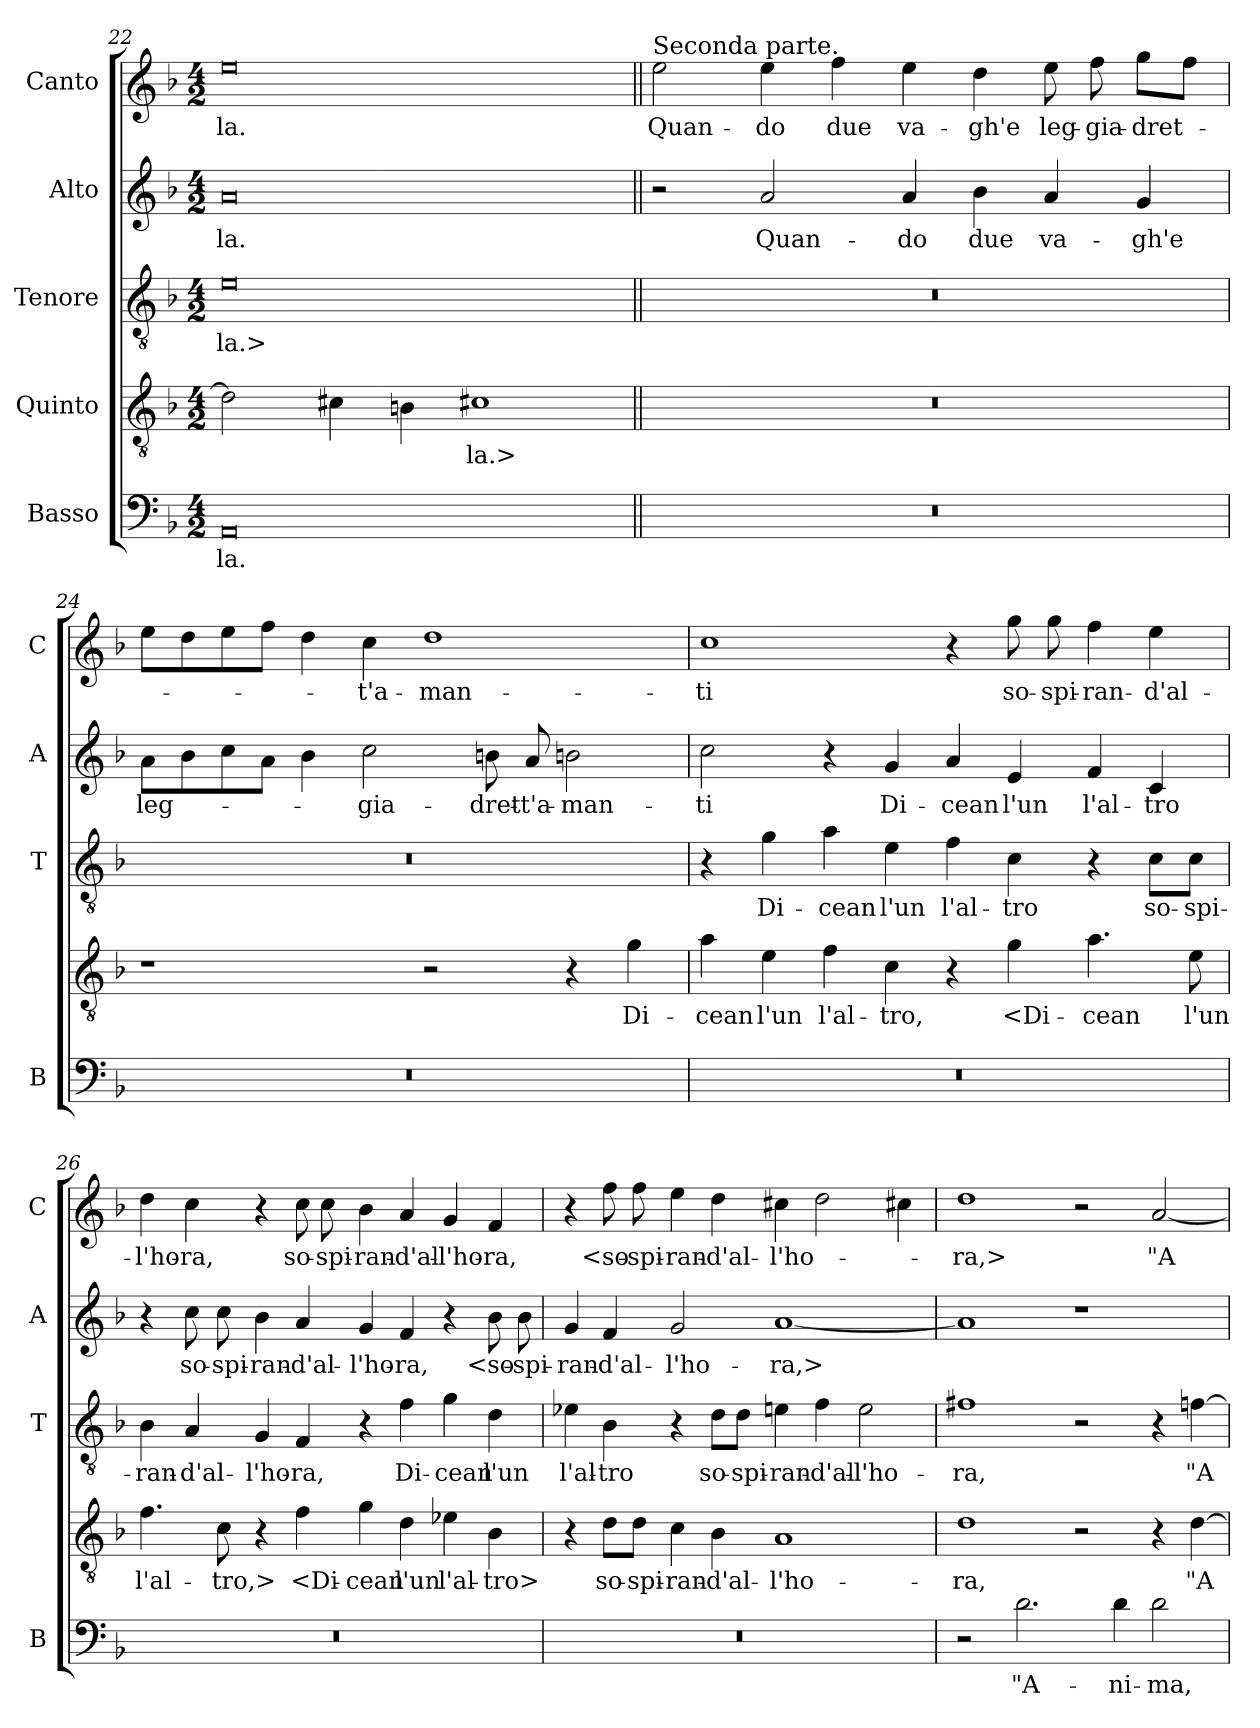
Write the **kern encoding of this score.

**kern	**text	**kern	**text	**kern	**text	**kern	**text	**kern	**text
*part5	*part5	*part4	*part4	*part3	*part3	*part2	*part2	*part1	*part1
*staff5	*staff5	*staff4	*staff4	*staff3	*staff3	*staff2	*staff2	*staff1	*staff1
*I"Basso	*	*I"Quinto	*	*I"Tenore	*	*I"Alto	*	*I"Canto	*
*I'B	*	*	*	*I'T	*	*I'A	*	*I'C	*
*clefF4	*	*clefGv2	*	*clefGv2	*	*clefG2	*	*clefG2	*
*k[b-]	*	*k[b-]	*	*k[b-]	*	*k[b-]	*	*k[b-]	*
*F:	*	*F:	*	*F:	*	*F:	*	*F:	*
*M4/2	*	*M4/2	*	*M4/2	*	*M4/2	*	*M4/2	*
=22	=22	=22	=22	=22	=22	=22	=22	=22	=22
0AA	-la.	2d]	.	0e	-la.>	0a	-la.	0ee	-la.
.	.	4c#X	.	.	.	.	.	.	.
.	.	4Bn	.	.	.	.	.	.	.
.	.	1c#X	-la.>	.	.	.	.	.	.
=23||	=23||	=23||	=23||	=23||	=23||	=23||	=23||	=23||	=23||
!	!	!	!	!	!	!	!	!LO:TX:a:t=Seconda parte.	!
0r	.	0r	.	0r	.	2r	.	2ee	Quan-
.	.	.	.	.	.	2a	Quan-	4ee	-do
.	.	.	.	.	.	.	.	4ff	due
.	.	.	.	.	.	4a	-do	4ee	va-
.	.	.	.	.	.	4b-	due	4dd	-gh'e
.	.	.	.	.	.	4a	va-	8ee	leg-
.	.	.	.	.	.	.	.	8ff	-gia-
.	.	.	.	.	.	4g	-gh'e	8ggL	-dret-
.	.	.	.	.	.	.	.	8ffJ	.
=24	=24	=24	=24	=24	=24	=24	=24	=24	=24
0r	.	1r	.	0r	.	8aL	leg-	8eeL	.
.	.	.	.	.	.	8b-	.	8dd	.
.	.	.	.	.	.	8cc	.	8ee	.
.	.	.	.	.	.	8aJ	.	8ffJ	.
.	.	.	.	.	.	4b-	.	4dd	.
.	.	.	.	.	.	2cc	-gia-	4cc	-t'a-
.	.	2r	.	.	.	.	.	1dd	-man-
.	.	.	.	.	.	8bn	-dret-	.	.
.	.	.	.	.	.	8a	-t'a-	.	.
.	.	4r	.	.	.	2bn	-man-	.	.
.	.	4g	Di-	.	.	.	.	.	.
=25	=25	=25	=25	=25	=25	=25	=25	=25	=25
0r	.	4a	-cean	4r	.	2cc	-ti	1cc	-ti
.	.	4e	l'un	4g	Di-	.	.	.	.
.	.	4f	l'al-	4a	-cean	4r	.	.	.
.	.	4c	-tro,	4e	l'un	4g	Di-	.	.
.	.	4r	.	4f	l'al-	4a	-cean	4r	.
.	.	4g	<Di-	4c	-tro	4e	l'un	8gg	so-
.	.	.	.	.	.	.	.	8gg	-spi-
.	.	4.a	-cean	4r	.	4f	l'al-	4ff	-ran-
.	.	.	.	8c\L	so-	4c	-tro	4ee	-d'al-
.	.	8e	l'un	8c\J	-spi-	.	.	.	.
=26	=26	=26	=26	=26	=26	=26	=26	=26	=26
0r	.	4.f	l'al-	4B-	-ran-	4r	.	4dd	-l'ho-
.	.	.	.	4A	-d'al-	8cc	so-	4cc	-ra,
.	.	8c	-tro,>	.	.	8cc	-spi-	.	.
.	.	4r	.	4G	-l'ho-	4b-	-ran-	4r	.
.	.	4f	<Di-	4F	-ra,	4a	-d'al-	8cc	so-
.	.	.	.	.	.	.	.	8cc	-spi-
.	.	4g	-cean	4r	.	4g	-l'ho-	4b-	-ran-
.	.	4d	l'un	4f	Di-	4f	-ra,	4a	-d'al-
.	.	4e-X	l'al-	4g	-cean	4r	.	4g	-l'ho-
.	.	4B-	-tro>	4d	l'un	8b-	<so-	4f	-ra,
.	.	.	.	.	.	8b-	-spi-	.	.
=27	=27	=27	=27	=27	=27	=27	=27	=27	=27
0r	.	4r	.	4e-X	l'al-	4g	-ran-	4r	.
.	.	8d\L	so-	4B-	-tro	4f	-d'al-	8ff	<so-
.	.	8d\J	-spi-	.	.	.	.	8ff	-spi-
.	.	4c	-ran-	4r	.	2g	-l'ho-	4ee	-ran-
.	.	4B-	-d'al-	8d\L	so-	.	.	4dd	-d'al-
.	.	.	.	8d\J	-spi-	.	.	.	.
.	.	1A	-l'ho-	4en	-ran-	[1a	-ra,>	4cc#X	-l'ho-
.	.	.	.	4f	-d'al-	.	.	2dd	.
.	.	.	.	2e	-l'ho-	.	.	.	.
.	.	.	.	.	.	.	.	4cc#X	.
=28	=28	=28	=28	=28	=28	=28	=28	=28	=28
2r	.	1d	-ra,	1f#X	-ra,	1a]	.	1dd	-ra,>
2.d	"A-	.	.	.	.	.	.	.	.
.	.	2r	.	2r	.	1r	.	2r	.
4d	-ni-	.	.	.	.	.	.	.	.
2d	-ma,	4r	.	4r	.	.	.	[2a	"A-
.	.	[4d	"A-	[4fn	"A-	.	.	.	.
=	=	=	=	=	=	=	=	=	=
*-	*-	*-	*-	*-	*-	*-	*-	*-	*-
